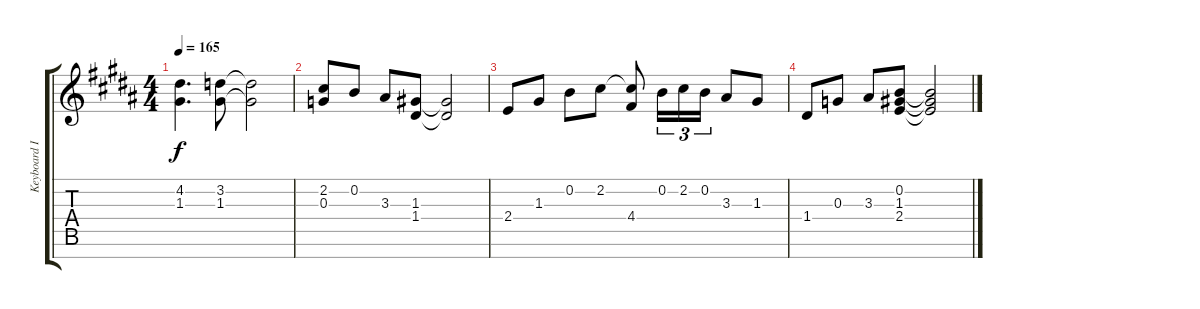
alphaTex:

\track ("Keyboard I" "Keyboard I") {instrument stringensemble1}
\staff {score tabs}
\tuning (E5 B4 G4 D4 A3 E3 B2) {hide}
\ts (4 4)
\tempo 165
\clef g2
\ks b
(4.2 1.3).4{d dy f} (3.2 1.3).8 (3.2{t} 1.3{t}).2 |
(2.2 0.3).8 0.2.8 3.3.8 (1.3 1.4).8 (1.3{t} 1.4{t}).2 |
2.4.8 1.3.8 0.2.8 2.2.8 (2.2{t} 4.4).8 0.2.16{tu (3 2)} 2.2.16{tu (3 2)} 0.2.16{tu (3 2)} 3.3.8 1.3.8 |
1.4.8 0.3.8 3.3.8 (0.2 1.3 2.4).8 (0.2{t} 1.3{t} 2.4{t}).2
